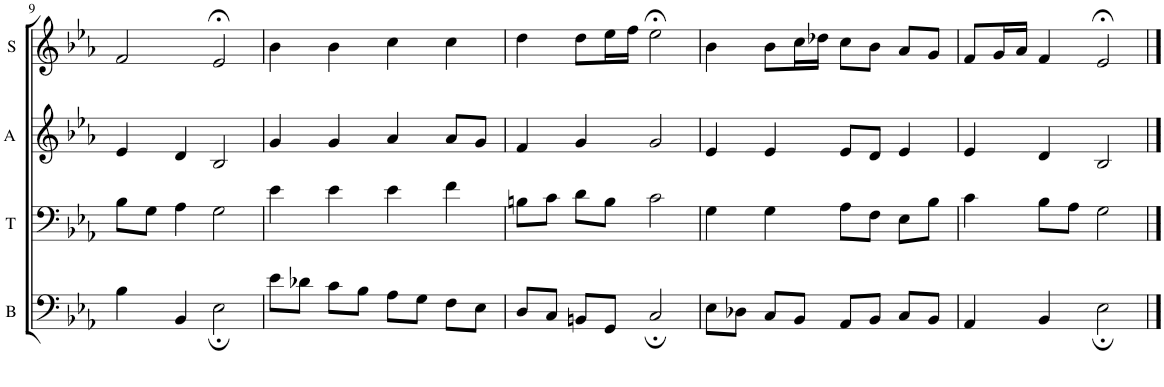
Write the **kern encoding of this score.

**kern	**kern	**kern	**kern
*part4	*part3	*part2	*part1
*staff4	*staff3	*staff2	*staff1
*I"B	*I"T	*I"A	*I"S
*I'B	*I'T	*I'A	*I'S
!!LO:PB:g=z
*clefF4	*clefF4	*clefG2	*clefG2
*k[b-e-a-]	*k[b-e-a-]	*k[b-e-a-]	*k[b-e-a-]
=9	=9	=9	=9
4B-\	8B-\L	4e-/	2f/
.	8G\J	.	.
4BB-/	4A-\	4d/	.
2E-;\	2G\	2B-/	2e-;</
=10	=10	=10	=10
8e-\L	4e-\	4g/	4b-\
8d-X\J	.	.	.
8c\L	4e-\	4g/	4b-\
8B-\J	.	.	.
8A-\L	4e-\	4a-/	4cc\
8G\J	.	.	.
8F\L	4f\	8a-/L	4cc\
8E-\J	.	8g/J	.
=11	=11	=11	=11
8D/L	8Bn\L	4f/	4dd\
8C/J	8c\J	.	.
8BBn/L	8d\L	4g/	8dd\L
8GG/J	8B\J	.	16ee-\L
.	.	.	16ff\JJ
2C;/	2c\	2g/	2ee-;<\
=12	=12	=12	=12
8E-\L	4G\	4e-/	4b-\
8D-X\J	.	.	.
8C/L	4G\	4e-/	8b-\L
8BB-/J	.	.	16cc\L
.	.	.	16dd-X\JJ
8AA-/L	8A-\L	8e-/L	8cc\L
8BB-/J	8F\J	8d/J	8b-\J
8C/L	8E-\L	4e-/	8a-/L
8BB-/J	8B-\J	.	8g/J
=13	=13	=13	=13
4AA-/	4c\	4e-/	8f/L
.	.	.	16g/L
.	.	.	16a-/JJ
4BB-/	8B-\L	4d/	4f/
.	8A-\J	.	.
2E-;\	2G\	2B-/	2e-;</
==	==	==	==
*-	*-	*-	*-
